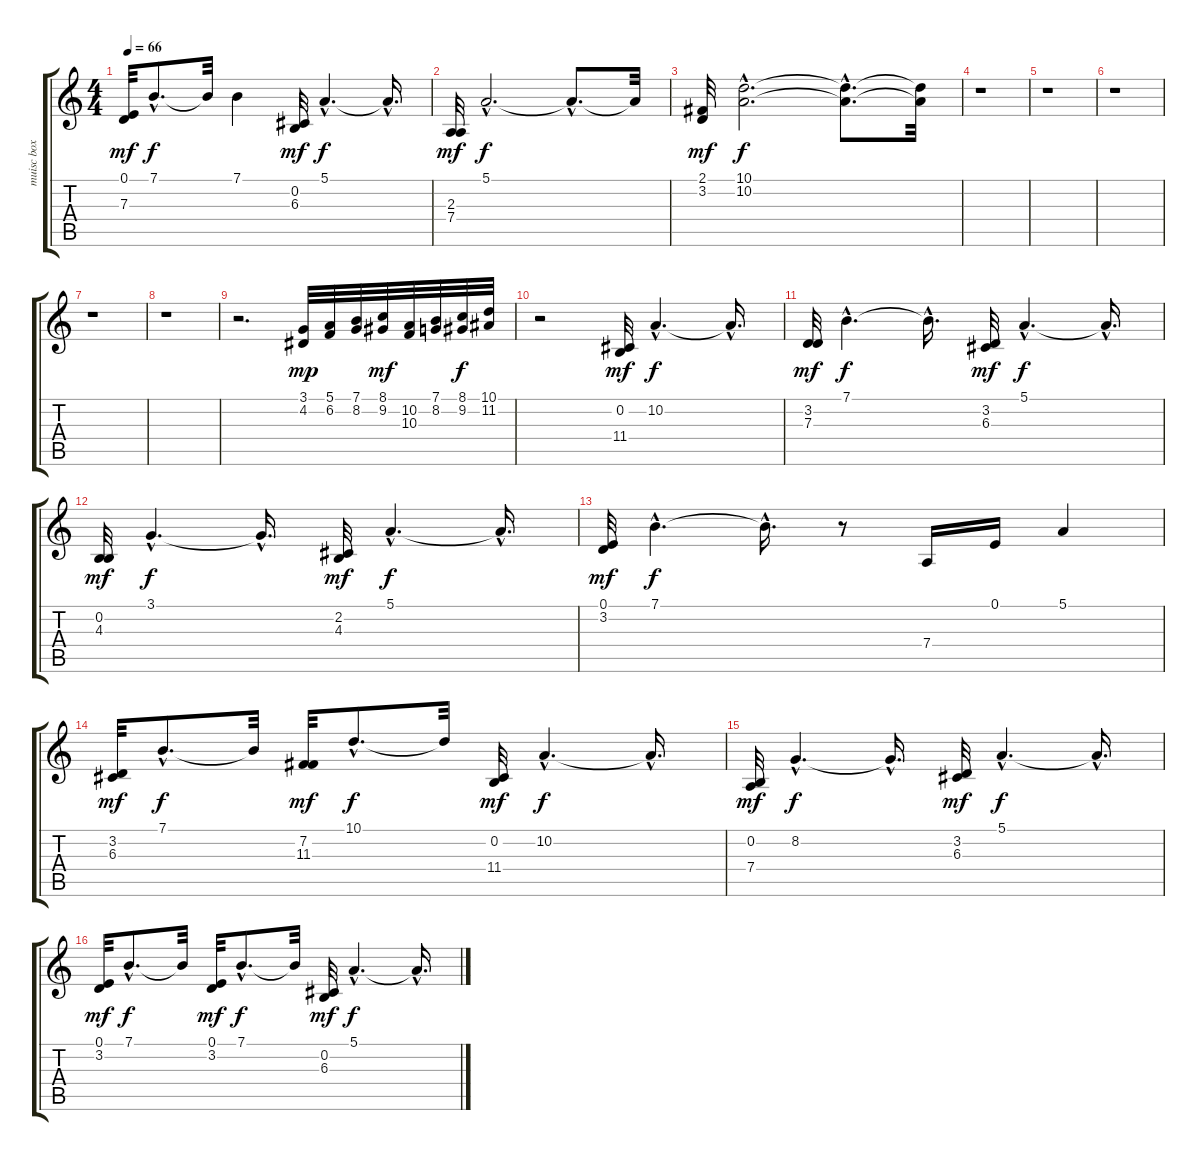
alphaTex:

\track ("muisc box" "muisc box") {instrument orchestralharp}
\staff {score tabs}
\tuning (E4 B3 G3 D3 A2 E2) {hide}
\ts (4 4)
\tempo 66
\clef g2
\ks c
(0.1 7.3).32{dy mf} 7.1{hac}.8{d dy f} 7.1{t}.32 7.1.4 (0.2 6.3).32{dy mf} 5.1{hac}.4{d dy f} 5.1{hac t}.16{d} |
(2.3 7.4).32{dy mf} 5.1{hac}.2{d dy f} 5.1{hac t}.8{d} 5.1{t}.32 |
(2.1 3.2).32{dy mf} (10.1{hac} 10.2{hac}).2{d dy f} (10.1{hac t} 10.2{hac t}).8{d} (10.1{t} 10.2{t}).32 |
r.1 |
r.1 |
r.1 |
r.1 |
r.1 |
r.2{d} (3.1 4.2).32{dy mp} (5.1 6.2).32 (7.1 8.2).32 (8.1 9.2).32{dy mf} (10.2 10.3).32 (7.1 8.2).32 (8.1 9.2).32{dy f} (10.1 11.2).32 |
r.2 (0.2 11.4).32{dy mf} 10.2{hac}.4{d dy f} 10.2{hac t}.16{d} |
(3.2 7.3).32{dy mf} 7.1{hac}.4{d dy f} 7.1{hac t}.16{d} (3.2 6.3).32{dy mf} 5.1{hac}.4{d dy f} 5.1{hac t}.16{d} |
(0.2 4.3).32{dy mf} 3.1{hac}.4{d dy f} 3.1{hac t}.16{d} (2.2 4.3).32{dy mf} 5.1{hac}.4{d dy f} 5.1{hac t}.16{d} |
(0.1 3.2).32{dy mf} 7.1{hac}.4{d dy f} 7.1{hac t}.16{d} r.8 7.4.16 0.1.16 5.1.4 |
(3.2 6.3).32{dy mf} 7.1{hac}.8{d dy f} 7.1{t}.32 (7.2 11.3).32{dy mf} 10.1{hac}.8{d dy f} 10.1{t}.32 (0.2 11.4).32{dy mf} 10.2{hac}.4{d dy f} 10.2{hac t}.16{d} |
(0.2 7.4).32{dy mf} 8.2{hac}.4{d dy f} 8.2{hac t}.16{d} (3.2 6.3).32{dy mf} 5.1{hac}.4{d dy f} 5.1{hac t}.16{d} |
(0.1 3.2).32{dy mf} 7.1{hac}.8{d dy f} 7.1{t}.32 (0.1 3.2).32{dy mf} 7.1{hac}.8{d dy f} 7.1{t}.32 (0.2 6.3).32{dy mf} 5.1{hac}.4{d dy f} 5.1{hac t}.16{d}
